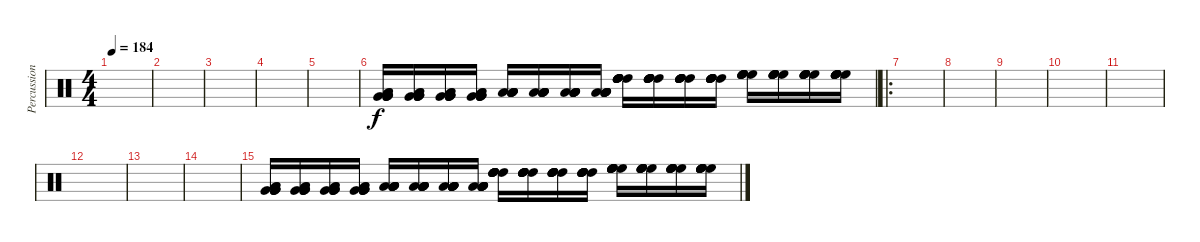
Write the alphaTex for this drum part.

\track ("Percussion" "Percussion") {instrument percussion}
\staff {score}
\articulation defaults
\ts (4 4)
\tempo 184
\clef neutral
\ks c
|
|
|
|
|
("Low Tom (hit)" "Low Tom (hit)" "Very Low Tom (hit)" "Very Low Tom (hit)" "Very Low Tom (hit)" "Very Low Tom (hit)").16 ("Low Tom (hit)" "Low Tom (hit)" "Very Low Tom (hit)" "Very Low Tom (hit)" "Very Low Tom (hit)" "Very Low Tom (hit)").16 ("Low Tom (hit)" "Low Tom (hit)" "Very Low Tom (hit)" "Very Low Tom (hit)" "Very Low Tom (hit)" "Very Low Tom (hit)").16 ("Low Tom (hit)" "Low Tom (hit)" "Very Low Tom (hit)" "Very Low Tom (hit)" "Very Low Tom (hit)" "Very Low Tom (hit)").16 ("Low Tom (hit)" "Low Tom (hit)" "Low Tom (hit)" "Low Tom (hit)" "Low Tom (hit)" "Low Tom (hit)").16 ("Low Tom (hit)" "Low Tom (hit)" "Low Tom (hit)" "Low Tom (hit)" "Low Tom (hit)" "Low Tom (hit)").16 ("Low Tom (hit)" "Low Tom (hit)" "Low Tom (hit)" "Low Tom (hit)" "Low Tom (hit)" "Low Tom (hit)").16 ("Low Tom (hit)" "Low Tom (hit)" "Low Tom (hit)" "Low Tom (hit)" "Low Tom (hit)" "Low Tom (hit)").16 ("High Tom (hit)" "High Tom (hit)" "High Tom (hit)" "High Tom (hit)" "High Tom (hit)" "High Tom (hit)").16 ("High Tom (hit)" "High Tom (hit)" "High Tom (hit)" "High Tom (hit)" "High Tom (hit)" "High Tom (hit)").16 ("High Tom (hit)" "High Tom (hit)" "High Tom (hit)" "High Tom (hit)" "High Tom (hit)" "High Tom (hit)").16 ("High Tom (hit)" "High Tom (hit)" "High Tom (hit)" "High Tom (hit)" "High Tom (hit)" "High Tom (hit)").16 ("High Floor Tom (hit)" "High Floor Tom (hit)" "High Floor Tom (hit)" "High Floor Tom (hit)" "High Floor Tom (hit)" "High Floor Tom (hit)").16 ("High Floor Tom (hit)" "High Floor Tom (hit)" "High Floor Tom (hit)" "High Floor Tom (hit)" "High Floor Tom (hit)" "High Floor Tom (hit)").16 ("High Floor Tom (hit)" "High Floor Tom (hit)" "High Floor Tom (hit)" "High Floor Tom (hit)" "High Floor Tom (hit)" "High Floor Tom (hit)").16 ("High Floor Tom (hit)" "High Floor Tom (hit)" "High Floor Tom (hit)" "High Floor Tom (hit)" "High Floor Tom (hit)" "High Floor Tom (hit)").16 |
\ro
|
|
|
|
|
|
|
|
("Low Tom (hit)" "Low Tom (hit)" "Very Low Tom (hit)" "Very Low Tom (hit)" "Very Low Tom (hit)" "Very Low Tom (hit)").16 ("Low Tom (hit)" "Low Tom (hit)" "Very Low Tom (hit)" "Very Low Tom (hit)" "Very Low Tom (hit)" "Very Low Tom (hit)").16 ("Low Tom (hit)" "Low Tom (hit)" "Very Low Tom (hit)" "Very Low Tom (hit)" "Very Low Tom (hit)" "Very Low Tom (hit)").16 ("Low Tom (hit)" "Low Tom (hit)" "Very Low Tom (hit)" "Very Low Tom (hit)" "Very Low Tom (hit)" "Very Low Tom (hit)").16 ("Low Tom (hit)" "Low Tom (hit)" "Low Tom (hit)" "Low Tom (hit)" "Low Tom (hit)" "Low Tom (hit)").16 ("Low Tom (hit)" "Low Tom (hit)" "Low Tom (hit)" "Low Tom (hit)" "Low Tom (hit)" "Low Tom (hit)").16 ("Low Tom (hit)" "Low Tom (hit)" "Low Tom (hit)" "Low Tom (hit)" "Low Tom (hit)" "Low Tom (hit)").16 ("Low Tom (hit)" "Low Tom (hit)" "Low Tom (hit)" "Low Tom (hit)" "Low Tom (hit)" "Low Tom (hit)").16 ("High Tom (hit)" "High Tom (hit)" "High Tom (hit)" "High Tom (hit)" "High Tom (hit)" "High Tom (hit)").16 ("High Tom (hit)" "High Tom (hit)" "High Tom (hit)" "High Tom (hit)" "High Tom (hit)" "High Tom (hit)").16 ("High Tom (hit)" "High Tom (hit)" "High Tom (hit)" "High Tom (hit)" "High Tom (hit)" "High Tom (hit)").16 ("High Tom (hit)" "High Tom (hit)" "High Tom (hit)" "High Tom (hit)" "High Tom (hit)" "High Tom (hit)").16 ("High Floor Tom (hit)" "High Floor Tom (hit)" "High Floor Tom (hit)" "High Floor Tom (hit)" "High Floor Tom (hit)" "High Floor Tom (hit)").16 ("High Floor Tom (hit)" "High Floor Tom (hit)" "High Floor Tom (hit)" "High Floor Tom (hit)" "High Floor Tom (hit)" "High Floor Tom (hit)").16 ("High Floor Tom (hit)" "High Floor Tom (hit)" "High Floor Tom (hit)" "High Floor Tom (hit)" "High Floor Tom (hit)" "High Floor Tom (hit)").16 ("High Floor Tom (hit)" "High Floor Tom (hit)" "High Floor Tom (hit)" "High Floor Tom (hit)" "High Floor Tom (hit)" "High Floor Tom (hit)").16
